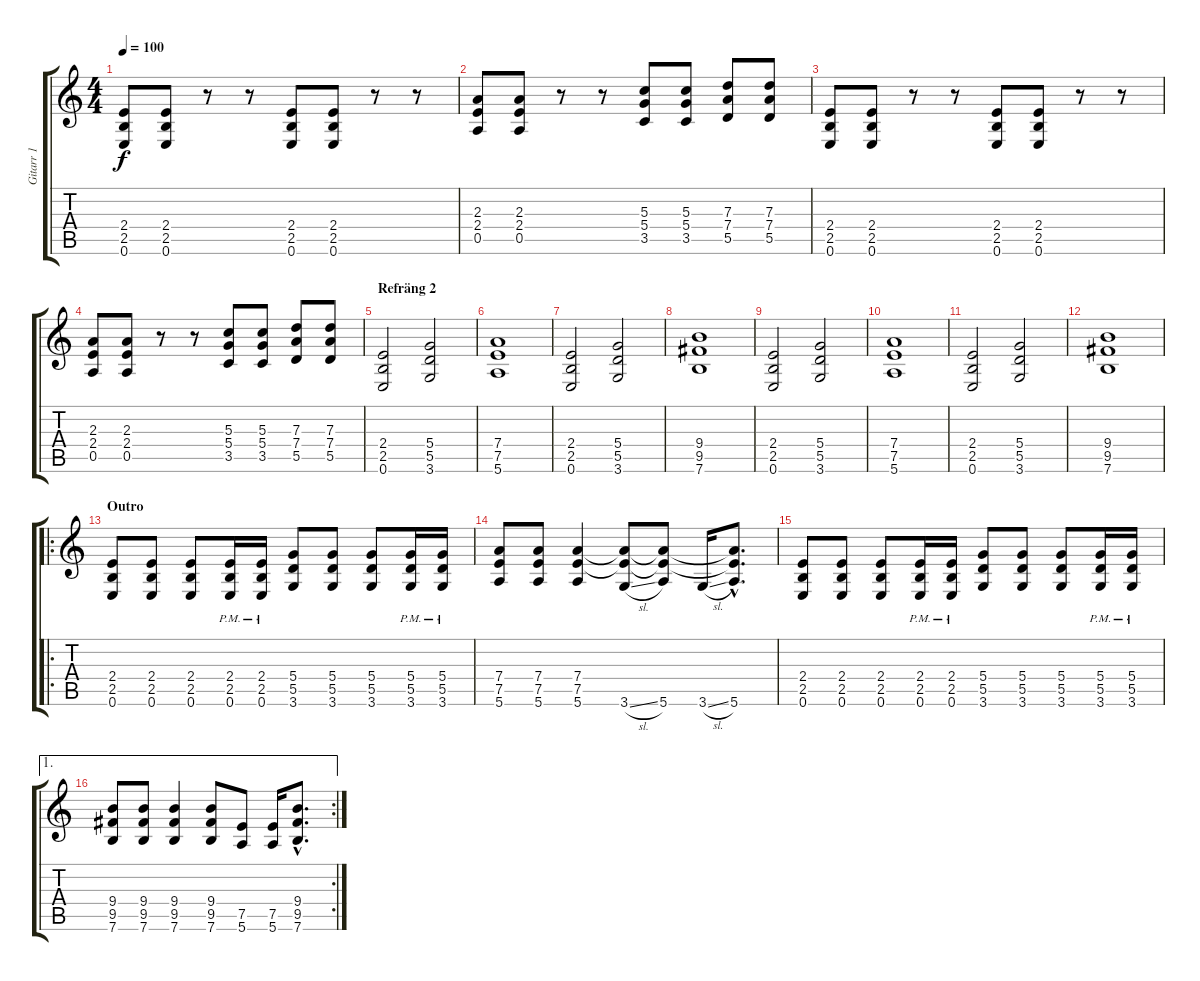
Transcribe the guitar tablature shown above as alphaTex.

\track ("Gitarr 1" "Gitarr 1") {instrument distortionguitar}
\staff {score tabs}
\tuning (E4 B3 G3 D3 A2 E2) {hide}
\ts (4 4)
\tempo 100
\clef g2
\ks c
(2.4 2.5 0.6).8{dy f} (2.4 2.5 0.6).8 r.8 r.8 (2.4 2.5 0.6).8 (2.4 2.5 0.6).8 r.8 r.8 |
(2.3 2.4 0.5).8 (2.3 2.4 0.5).8 r.8 r.8 (5.3 5.4 3.5).8 (5.3 5.4 3.5).8 (7.3 7.4 5.5).8 (7.3 7.4 5.5).8 |
(2.4 2.5 0.6).8 (2.4 2.5 0.6).8 r.8 r.8 (2.4 2.5 0.6).8 (2.4 2.5 0.6).8 r.8 r.8 |
(2.3 2.4 0.5).8 (2.3 2.4 0.5).8 r.8 r.8 (5.3 5.4 3.5).8 (5.3 5.4 3.5).8 (7.3 7.4 5.5).8 (7.3 7.4 5.5).8 |
\section ("" "Refräng 2")
(2.4 2.5 0.6).2 (5.4 5.5 3.6).2 |
(7.4 7.5 5.6).1 |
(2.4 2.5 0.6).2 (5.4 5.5 3.6).2 |
(9.4 9.5 7.6).1 |
(2.4 2.5 0.6).2 (5.4 5.5 3.6).2 |
(7.4 7.5 5.6).1 |
(2.4 2.5 0.6).2 (5.4 5.5 3.6).2 |
(9.4 9.5 7.6).1 |
\ro
\section ("" "Outro")
(2.4 2.5 0.6).8 (2.4 2.5 0.6).8 (2.4 2.5 0.6).8 (2.4 2.5{pm} 0.6{pm}).16 (2.4 2.5{pm} 0.6{pm}).16 (5.4 5.5 3.6).8 (5.4 5.5 3.6).8 (5.4 5.5 3.6).8 (5.4 5.5{pm} 3.6{pm}).16 (5.4 5.5{pm} 3.6{pm}).16 |
(7.4 7.5 5.6).8 (7.4 7.5 5.6).8 (7.4 7.5 5.6).4 (7.4{t} 7.5{t} 3.6{sl}).8 (7.4{t} 7.5{t} 5.6).8 3.6{sl}.16 (7.4{hac t} 7.5{hac t} 5.6{hac}).8{d} |
(2.4 2.5 0.6).8 (2.4 2.5 0.6).8 (2.4 2.5 0.6).8 (2.4 2.5{pm} 0.6{pm}).16 (2.4 2.5{pm} 0.6{pm}).16 (5.4 5.5 3.6).8 (5.4 5.5 3.6).8 (5.4 5.5 3.6).8 (5.4 5.5{pm} 3.6{pm}).16 (5.4 5.5{pm} 3.6{pm}).16 |
\ae 1
\rc 2
(9.4 9.5 7.6).8 (9.4 9.5 7.6).8 (9.4 9.5 7.6).4 (9.4 9.5 7.6).8 (7.5 5.6).8 (7.5 5.6).16 (9.4{hac} 9.5{hac} 7.6{hac}).8{d}
